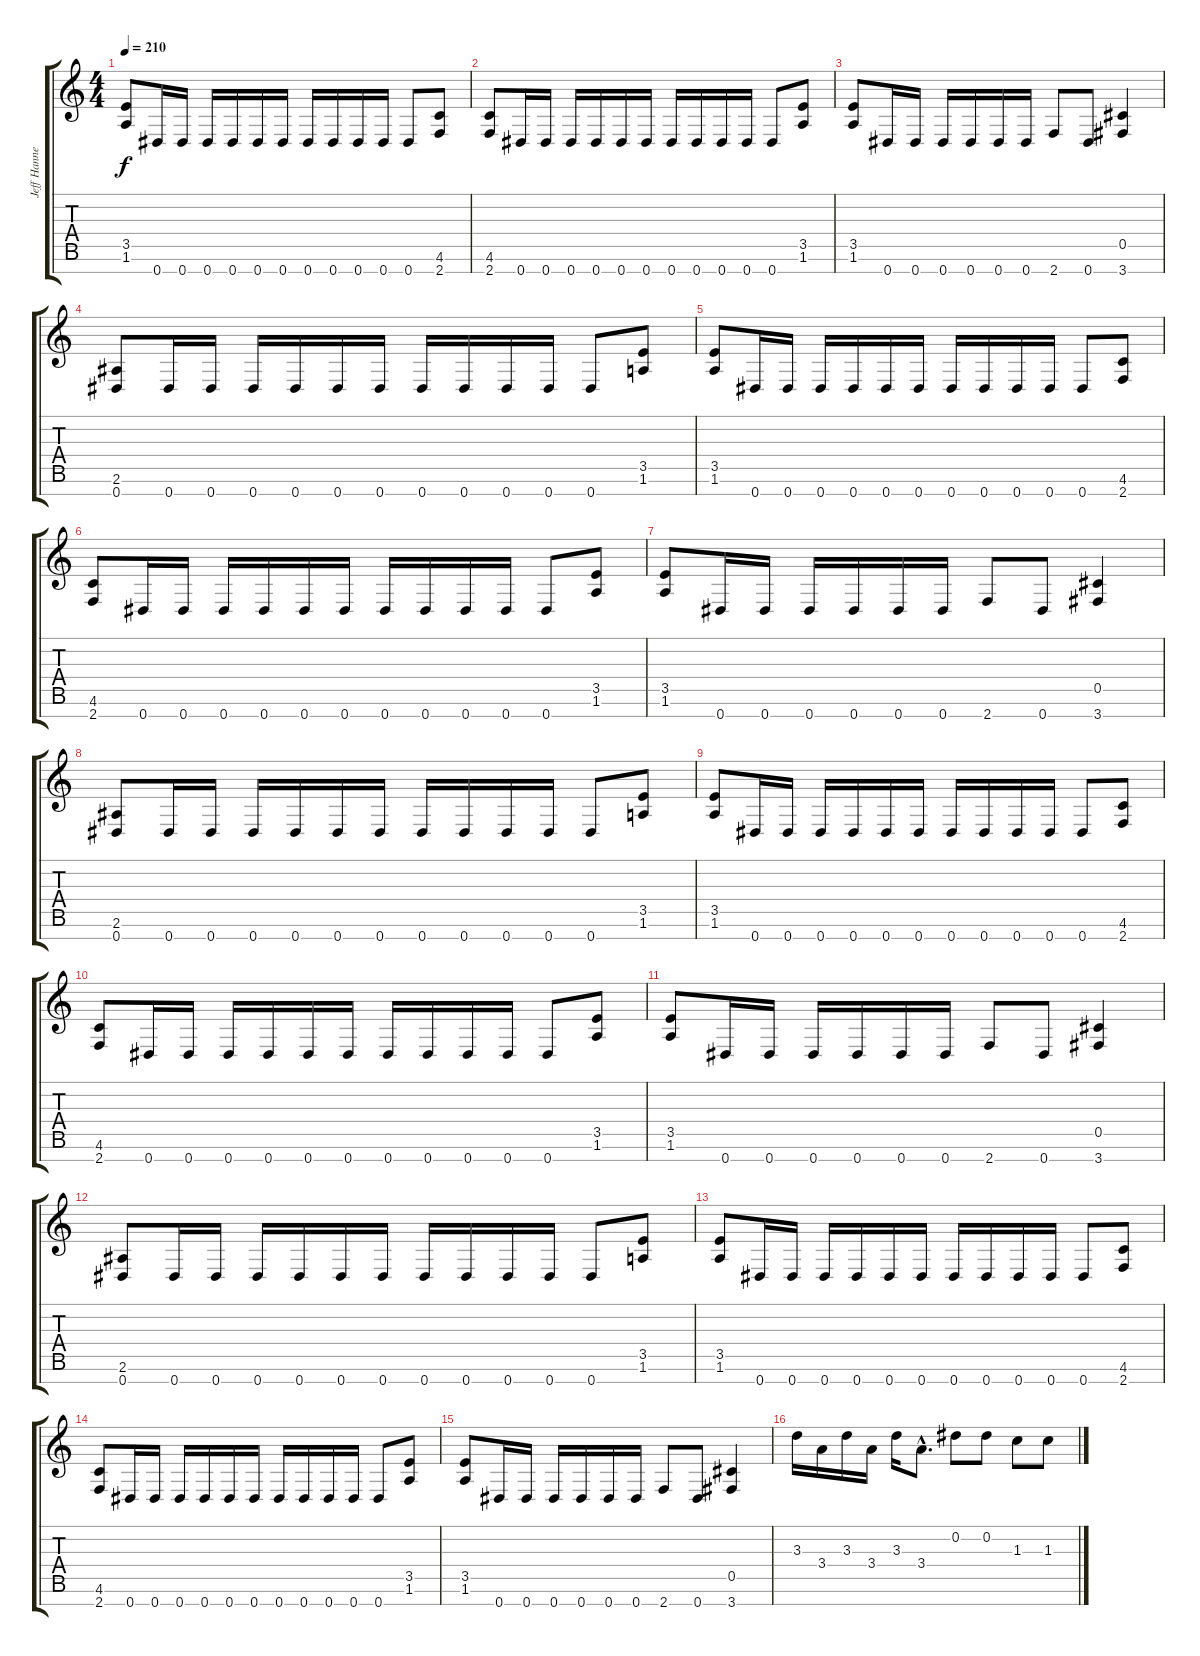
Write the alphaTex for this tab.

\track ("Jeff Hannemann" "Jeff Hanne") {instrument overdrivenguitar}
\staff {score tabs}
\tuning (Ab4 Eb4 B3 Gb3 Db3 Ab2 Eb2) {hide}
\ts (4 4)
\tempo 210
\clef g2
\ks c
(3.5 1.6).8{dy f} 0.7.16 0.7.16 0.7.16 0.7.16 0.7.16 0.7.16 0.7.16 0.7.16 0.7.16 0.7.16 0.7.8 (4.6 2.7).8 |
(4.6 2.7).8 0.7.16 0.7.16 0.7.16 0.7.16 0.7.16 0.7.16 0.7.16 0.7.16 0.7.16 0.7.16 0.7.8 (3.5 1.6).8 |
(3.5 1.6).8 0.7.16 0.7.16 0.7.16 0.7.16 0.7.16 0.7.16 2.7.8 0.7.8 (0.5 3.7).4 |
(2.6 0.7).8 0.7.16 0.7.16 0.7.16 0.7.16 0.7.16 0.7.16 0.7.16 0.7.16 0.7.16 0.7.16 0.7.8 (3.5 1.6).8 |
(3.5 1.6).8 0.7.16 0.7.16 0.7.16 0.7.16 0.7.16 0.7.16 0.7.16 0.7.16 0.7.16 0.7.16 0.7.8 (4.6 2.7).8 |
(4.6 2.7).8 0.7.16 0.7.16 0.7.16 0.7.16 0.7.16 0.7.16 0.7.16 0.7.16 0.7.16 0.7.16 0.7.8 (3.5 1.6).8 |
(3.5 1.6).8 0.7.16 0.7.16 0.7.16 0.7.16 0.7.16 0.7.16 2.7.8 0.7.8 (0.5 3.7).4 |
(2.6 0.7).8 0.7.16 0.7.16 0.7.16 0.7.16 0.7.16 0.7.16 0.7.16 0.7.16 0.7.16 0.7.16 0.7.8 (3.5 1.6).8 |
(3.5 1.6).8 0.7.16 0.7.16 0.7.16 0.7.16 0.7.16 0.7.16 0.7.16 0.7.16 0.7.16 0.7.16 0.7.8 (4.6 2.7).8 |
(4.6 2.7).8 0.7.16 0.7.16 0.7.16 0.7.16 0.7.16 0.7.16 0.7.16 0.7.16 0.7.16 0.7.16 0.7.8 (3.5 1.6).8 |
(3.5 1.6).8 0.7.16 0.7.16 0.7.16 0.7.16 0.7.16 0.7.16 2.7.8 0.7.8 (0.5 3.7).4 |
(2.6 0.7).8 0.7.16 0.7.16 0.7.16 0.7.16 0.7.16 0.7.16 0.7.16 0.7.16 0.7.16 0.7.16 0.7.8 (3.5 1.6).8 |
(3.5 1.6).8 0.7.16 0.7.16 0.7.16 0.7.16 0.7.16 0.7.16 0.7.16 0.7.16 0.7.16 0.7.16 0.7.8 (4.6 2.7).8 |
(4.6 2.7).8 0.7.16 0.7.16 0.7.16 0.7.16 0.7.16 0.7.16 0.7.16 0.7.16 0.7.16 0.7.16 0.7.8 (3.5 1.6).8 |
(3.5 1.6).8 0.7.16 0.7.16 0.7.16 0.7.16 0.7.16 0.7.16 2.7.8 0.7.8 (0.5 3.7).4 |
3.3.16 3.4.16 3.3.16 3.4.16 3.3.16 3.4{hac}.8{d} 0.2.8 0.2.8 1.3.8 1.3.8
